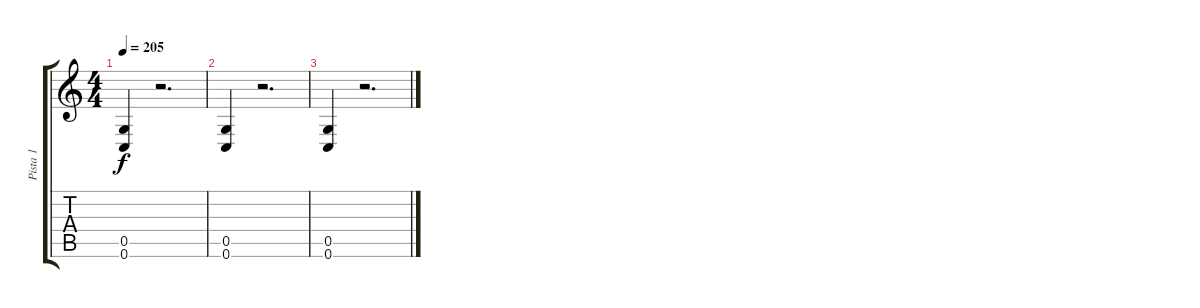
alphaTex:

\track ("Pista 1" "Pista 1") {instrument distortionguitar}
\staff {score tabs}
\tuning (D4 A3 F3 C3 G2 C2) {hide}
\ts (4 4)
\tempo 205
\clef g2
\ks c
(0.5 0.6).4{dy f} r.2{d} |
(0.5 0.6).4 r.2{d} |
(0.5 0.6).4 r.2{d}
